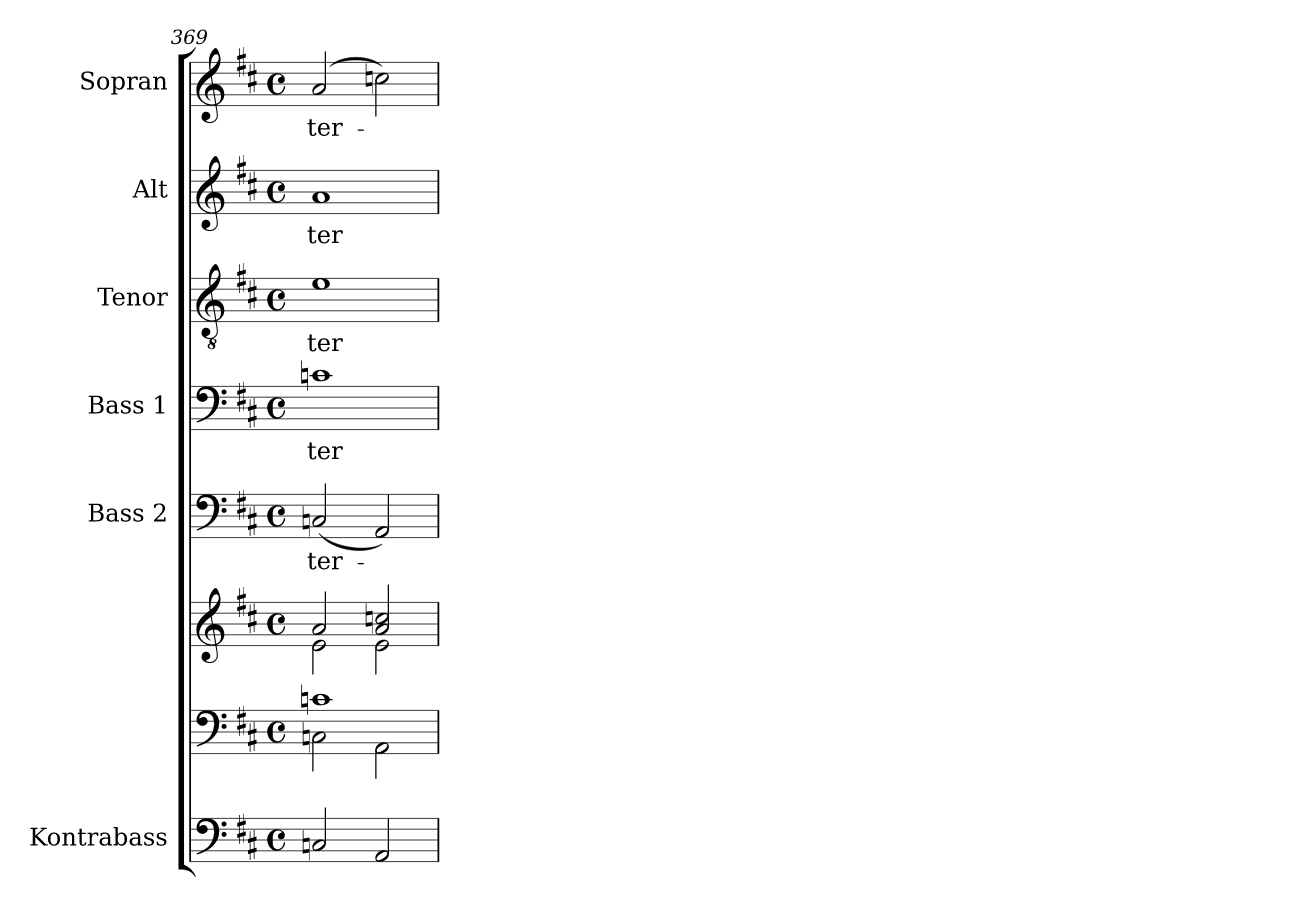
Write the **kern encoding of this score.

**kern	**kern	**kern	**kern	**text	**kern	**text	**kern	**text	**kern	**text	**kern	**text
*part7	*part6	*part6	*part5	*part5	*part4	*part4	*part3	*part3	*part2	*part2	*part1	*part1
*staff8	*staff7	*staff6	*staff5	*staff5	*staff4	*staff4	*staff3	*staff3	*staff2	*staff2	*staff1	*staff1
*I"Kontrabass	*	*	*I"Bass 2	*	*I"Bass 1	*	*I"Tenor	*	*I"Alt	*	*I"Sopran	*
*I'Kb.	*	*	*I'B. 2	*	*I'B. 1	*	*I'T.	*	*I'A.	*	*I'S.	*
*clefF4	*clefF4	*clefG2	*clefF4	*	*clefF4	*	*clefGv2	*	*clefG2	*	*clefG2	*
*ITrd7c12	*	*	*	*	*	*	*	*	*	*	*	*
*k[f#c#]	*k[f#c#]	*k[f#c#]	*k[f#c#]	*	*k[f#c#]	*	*k[f#c#]	*	*k[f#c#]	*	*k[f#c#]	*
*D:	*D:	*D:	*D:	*	*D:	*	*D:	*	*D:	*	*D:	*
*M4/4	*M4/4	*M4/4	*M4/4	*	*M4/4	*	*M4/4	*	*M4/4	*	*M4/4	*
*met(c)	*met(c)	*met(c)	*met(c)	*	*met(c)	*	*met(c)	*	*met(c)	*	*met(c)	*
=369	=369	=369	=369	=369	=369	=369	=369	=369	=369	=369	=369	=369
*	*^	*^	*	*	*	*	*	*	*	*	*	*
!	!	!	!	!	!	!LO:LY:b	!	!LO:LY:b	!	!LO:LY:b	!	!LO:LY:b	!	!LO:LY:b
2CCn/	1cn	2Cn\	2a/	2e\	(<2Cn/	ter-	1cn	ter-	1e	ter-	1a	ter-	(2a/	ter-
2AAA/	.	2AA\	2a/ 2ccn/	2e\	2AA/)	.	.	.	.	.	.	.	2ccn\)	.
*	*v	*v	*	*	*	*	*	*	*	*	*	*	*	*
*	*	*v	*v	*	*	*	*	*	*	*	*	*	*
=	=	=	=	=	=	=	=	=	=	=	=	=
*-	*-	*-	*-	*-	*-	*-	*-	*-	*-	*-	*-	*-
